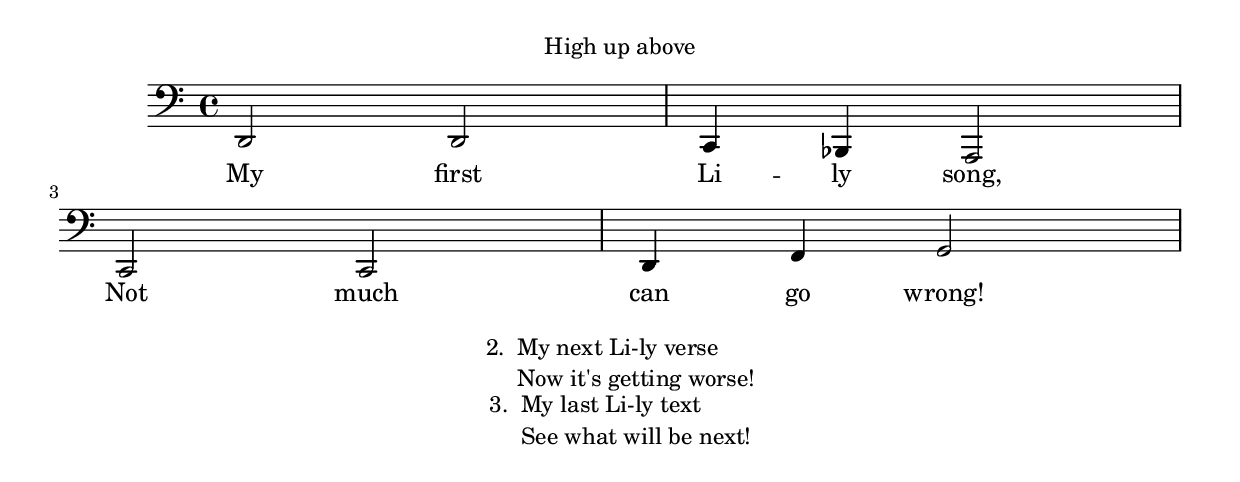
\version "2.6.0"

\header {

    texidoc = "Markup texts are rendered above or below a score."

}

\paper {
    linewidth = #110
}

%% using Book and Score to get text in lilypond-book 
\book {
    \markup {
	\fill-line { "High up above" }
    }
    \score {
	<<
	    \relative {
		\clef bass
		d,2 d c4 bes a2 \break
		c2 c d4 f g2
	    }
	    \addlyrics {
		My first Li -- ly song,
		Not much can go wrong!
	    }
	>>
    }
    \markup {
	%%TODO: make \verse markup.
	\fill-line {
	    \line {
		"2. "
		\column {
		    \line { My next Li-ly verse }
		    \line { Now it's getting worse! }
		}
	    }
	}
    }
    \markup {
	\fill-line {
	    \line {
		"3. "
		\column {
		    \line { My last Li-ly text }
		    \line { See what will be next! }
		}
	    }
	}
    }
}